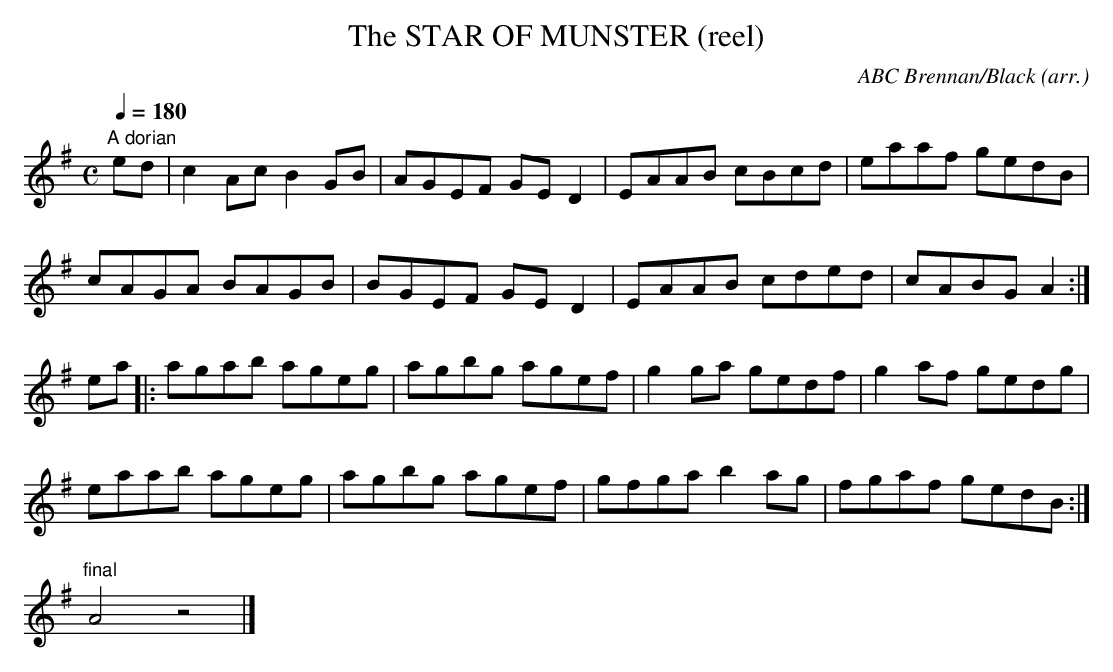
X:1
T:STAR OF MUNSTER (reel), The
C:ABC Brennan/Black (arr.)
Q:1/4=180
M:C
L:1/8
K:G
"A dorian"
ed|c2Ac B2GB|AGEF GED2|EAAB cBcd|eaaf gedB|
cAGA BAGB|BGEF GED2|EAAB cded|cABG A2:|
ea|:agab ageg|agbg agef|g2ga gedf|g2af gedg|
eaab ageg| agbg agef|gfga b2ag|fgaf gedB:|
"final"A4z4|]
